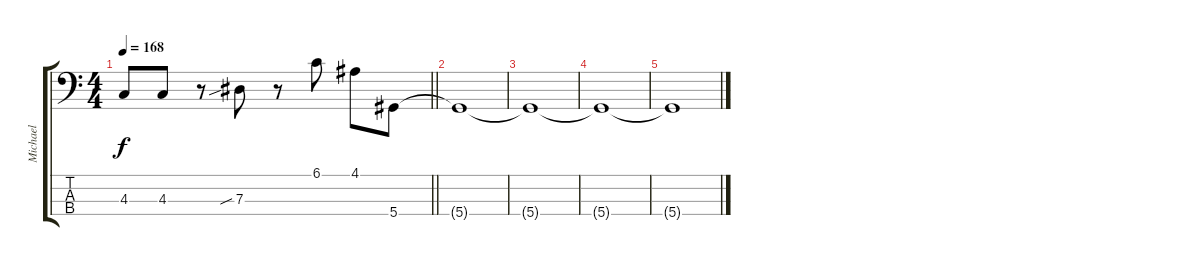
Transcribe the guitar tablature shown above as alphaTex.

\track ("Michael" "Michael") {instrument electricbassfinger}
\staff {score tabs}
\tuning (Gb2 Db2 Ab1 Eb1) {hide}
\ts (4 4)
\tempo 168
\clef f4
\barLineRight lightlight
\ks c
4.3.8{dy f} 4.3.8 r.8 7.3{sib}.8 r.8 6.1.8 4.1.8 5.4.8 |
5.4{t}.1 |
5.4{t}.1 |
5.4{t}.1 |
5.4{t}.1
